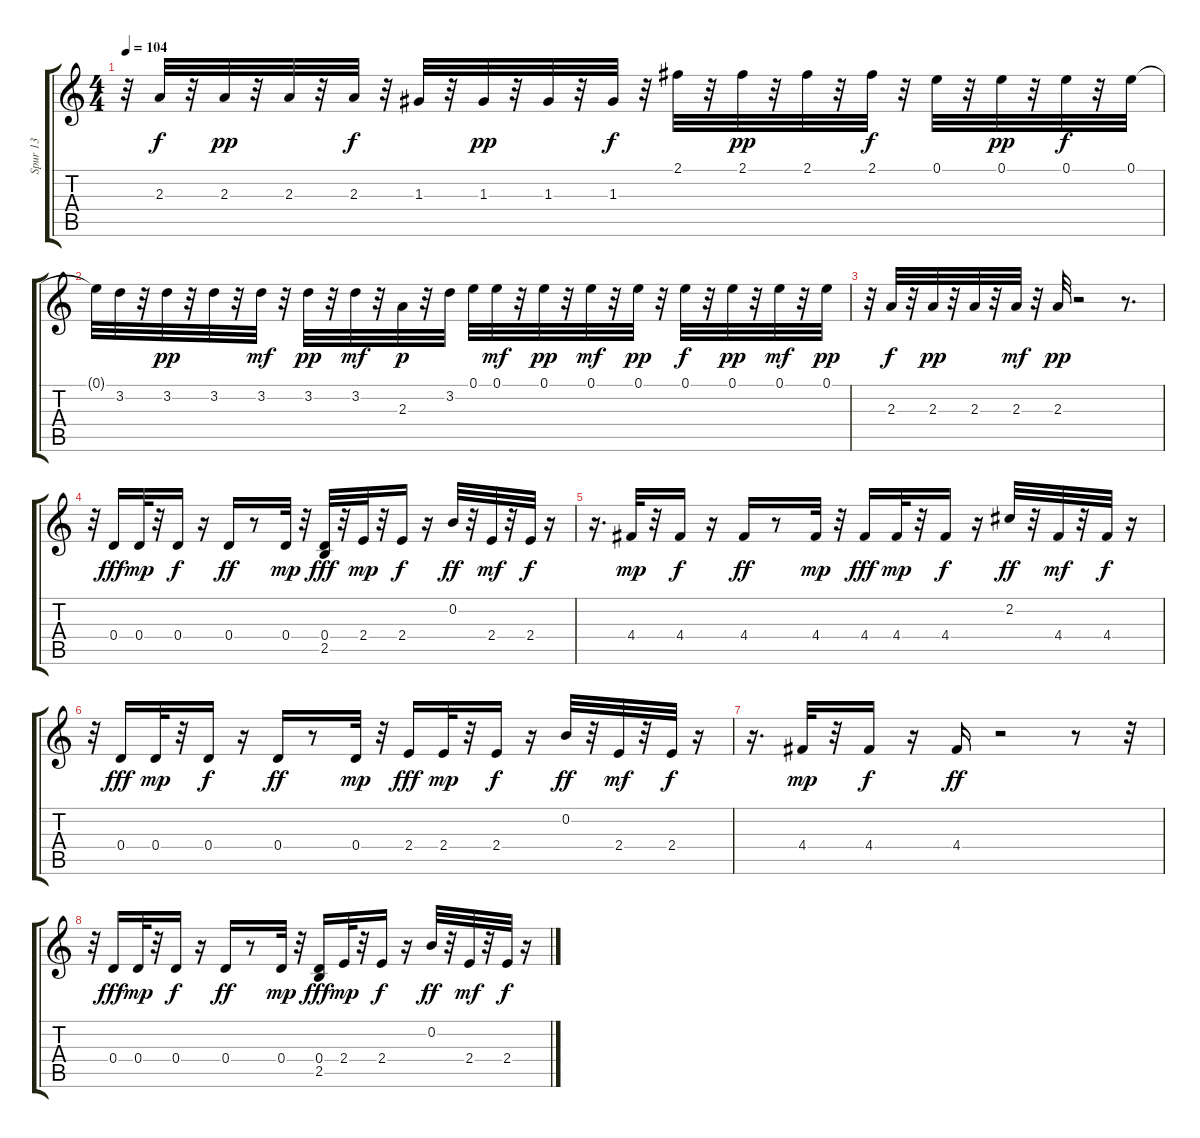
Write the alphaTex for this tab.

\track ("Spur 13" "Spur 13") {instrument electricguitarmuted}
\staff {score tabs}
\tuning (E4 B3 G3 D3 A2 E2) {hide}
\ts (4 4)
\tempo 104
\clef g2
\ks c
r.32{dy pp} 2.3.32{dy f} r.32 2.3.32{dy pp} r.32 2.3.32 r.32 2.3.32{dy f} r.32 1.3.32 r.32 1.3.32{dy pp} r.32 1.3.32 r.32 1.3.32{dy f} r.32 2.1.32 r.32 2.1.32{dy pp} r.32 2.1.32 r.32 2.1.32{dy f} r.32 0.1.32 r.32 0.1.32{dy pp} r.32 0.1.32{dy f} r.32 0.1.32 |
0.1{t}.32 3.2.32 r.32 3.2.32{dy pp} r.32 3.2.32 r.32 3.2.32{dy mf} r.32 3.2.32{dy pp} r.32 3.2.32{dy mf} r.32 2.3.32{dy p} r.32 3.2.32 0.1.32 0.1.32{dy mf} r.32 0.1.32{dy pp} r.32 0.1.32{dy mf} r.32 0.1.32{dy pp} r.32 0.1.32{dy f} r.32 0.1.32{dy pp} r.32 0.1.32{dy mf} r.32 0.1.32{dy pp} |
r.32 2.3.32{dy f} r.32 2.3.32{dy pp} r.32 2.3.32 r.32 2.3.32{dy mf} r.32 2.3.32{dy pp} r.2 r.8{d} |
r.32 0.4.16{dy fff} 0.4.32{dy mp} r.32 0.4.16{dy f} r.16 0.4.16{dy ff} r.8 0.4.32{dy mp} r.32 (0.4 2.5).32{dy fff} r.32 2.4.32{dy mp} r.32 2.4.16{dy f} r.16 0.2.32{dy ff} r.32 2.4.32{dy mf} r.32 2.4.32{dy f} r.16 |
r.16{d} 4.4.32{dy mp} r.32 4.4.16{dy f} r.16 4.4.16{dy ff} r.8 4.4.32{dy mp} r.32 4.4.16{dy fff} 4.4.32{dy mp} r.32 4.4.16{dy f} r.16 2.2.32{dy ff} r.32 4.4.32{dy mf} r.32 4.4.32{dy f} r.16 |
r.32 0.4.16{dy fff} 0.4.32{dy mp} r.32 0.4.16{dy f} r.16 0.4.16{dy ff} r.8 0.4.32{dy mp} r.32 2.4.16{dy fff} 2.4.32{dy mp} r.32 2.4.16{dy f} r.16 0.2.32{dy ff} r.32 2.4.32{dy mf} r.32 2.4.32{dy f} r.16 |
r.16{d} 4.4.32{dy mp} r.32 4.4.16{dy f} r.16 4.4.16{dy ff} r.2 r.8 r.32 |
r.32 0.4.16{dy fff} 0.4.32{dy mp} r.32 0.4.16{dy f} r.16 0.4.16{dy ff} r.8 0.4.32{dy mp} r.32 (0.4 2.5).16{dy fff} 2.4.32{dy mp} r.32 2.4.16{dy f} r.16 0.2.32{dy ff} r.32 2.4.32{dy mf} r.32 2.4.32{dy f} r.16
